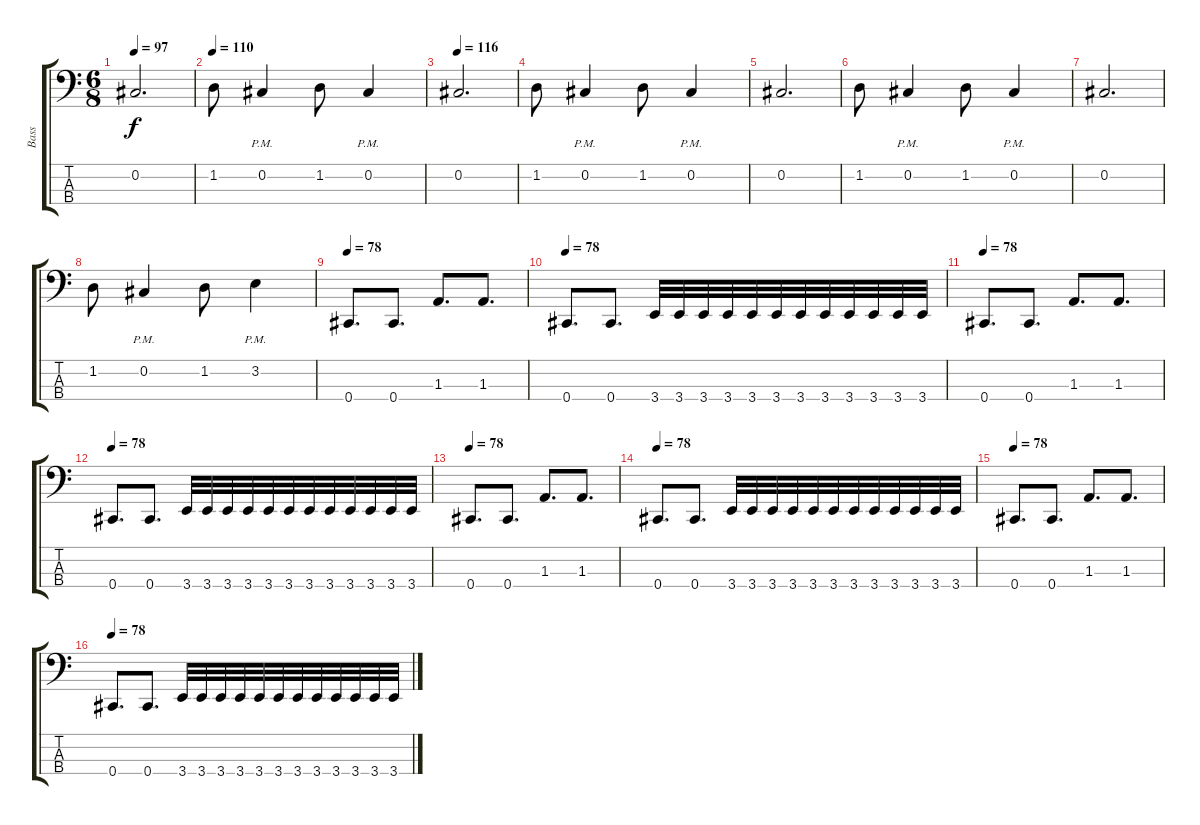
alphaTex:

\track ("Bass" "Bass") {instrument electricbassfinger}
\staff {score tabs}
\tuning (Gb2 Db2 Ab1 Db1) {hide}
\ts (6 8)
\tempo 97
\clef f4
\ks c
0.2.2{d dy f} |
\tempo 110
1.2.8 0.2{pm}.4 1.2.8 0.2{pm}.4 |
\tempo 116
0.2.2{d} |
1.2.8 0.2{pm}.4 1.2.8 0.2{pm}.4 |
0.2.2{d} |
1.2.8 0.2{pm}.4 1.2.8 0.2{pm}.4 |
0.2.2{d} |
1.2.8 0.2{pm}.4 1.2.8 3.2{pm}.4 |
\tempo 78
0.4.8{d} 0.4.8{d} 1.3.8{d} 1.3.8{d} |
\tempo 78
0.4.8{d} 0.4.8{d} 3.4.32 3.4.32 3.4.32 3.4.32 3.4.32 3.4.32 3.4.32 3.4.32 3.4.32 3.4.32 3.4.32 3.4.32 |
\tempo 78
0.4.8{d} 0.4.8{d} 1.3.8{d} 1.3.8{d} |
\tempo 78
0.4.8{d} 0.4.8{d} 3.4.32 3.4.32 3.4.32 3.4.32 3.4.32 3.4.32 3.4.32 3.4.32 3.4.32 3.4.32 3.4.32 3.4.32 |
\tempo 78
0.4.8{d} 0.4.8{d} 1.3.8{d} 1.3.8{d} |
\tempo 78
0.4.8{d} 0.4.8{d} 3.4.32 3.4.32 3.4.32 3.4.32 3.4.32 3.4.32 3.4.32 3.4.32 3.4.32 3.4.32 3.4.32 3.4.32 |
\tempo 78
0.4.8{d} 0.4.8{d} 1.3.8{d} 1.3.8{d} |
\tempo 78
0.4.8{d} 0.4.8{d} 3.4.32 3.4.32 3.4.32 3.4.32 3.4.32 3.4.32 3.4.32 3.4.32 3.4.32 3.4.32 3.4.32 3.4.32
